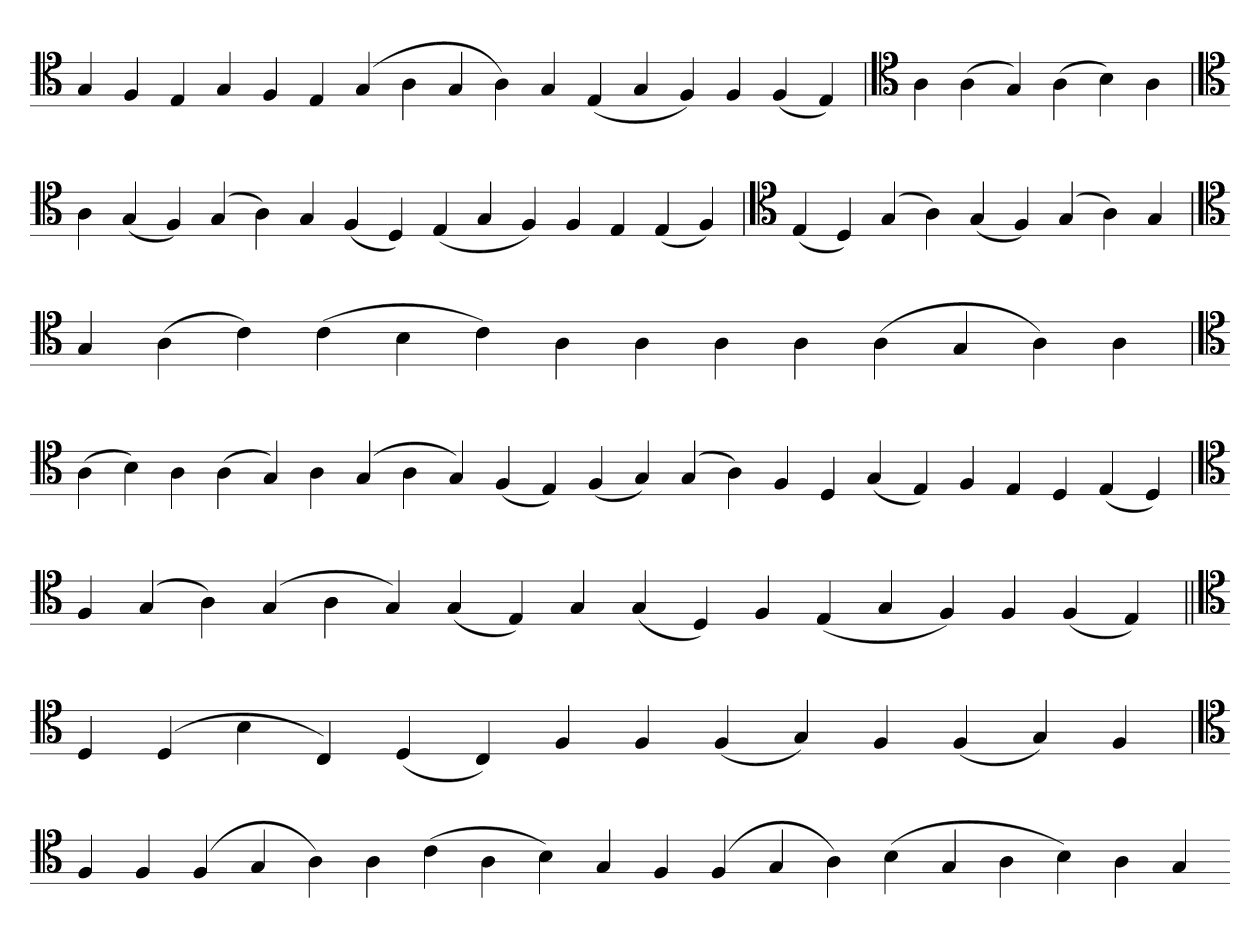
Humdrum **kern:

**kern
*part1
*staff1
*clefC4
=
4G
4F
4E
4G
4F
4E
(4G
4A
4G
4A)
4G
(4E
4G
4F)
4F
(4F
4E)
=
*clefC4
4A
(4A
4G)
(4A
4B)
4A
=`
*clefC4
4A
(4G
4F)
(4G
4A)
4G
(4F
4D)
(4E
4G
4F)
4F
4E
(4E
4F)
=
*clefC4
(4E
4D)
(4G
4A)
(4G
4F)
(4G
4A)
4G
=`
*clefC4
4G
(4A
4c)
(4c
4B
4c)
4A
4A
4A
4A
(4A
4G
4A)
4A
='
*clefC4
(4A
4B)
4A
(4A
4G)
4A
(4G
4A
4G)
(4F
4E)
(4F
4G)
(4G
4A)
4F
4D
(4G
4E)
4F
4E
4D
(4E
4D)
='
*clefC4
4F
(4G
4A)
(4G
4A
4G)
(4G
4E)
4G
(4G
4D)
4F
(4E
4G
4F)
4F
(4F
4E)
=||
*clefC4
4D
(4D
4B
4C)
(4D
4C)
4F
4F
(4F
4G)
4F
(4F
4G)
4F
='
*clefC4
4F
4F
(4F
4G
4A)
4A
(4c
4A
4B)
4G
4F
(4F
4G
4A)
(4B
4G
4A
4B)
4A
4G
=-
*-
